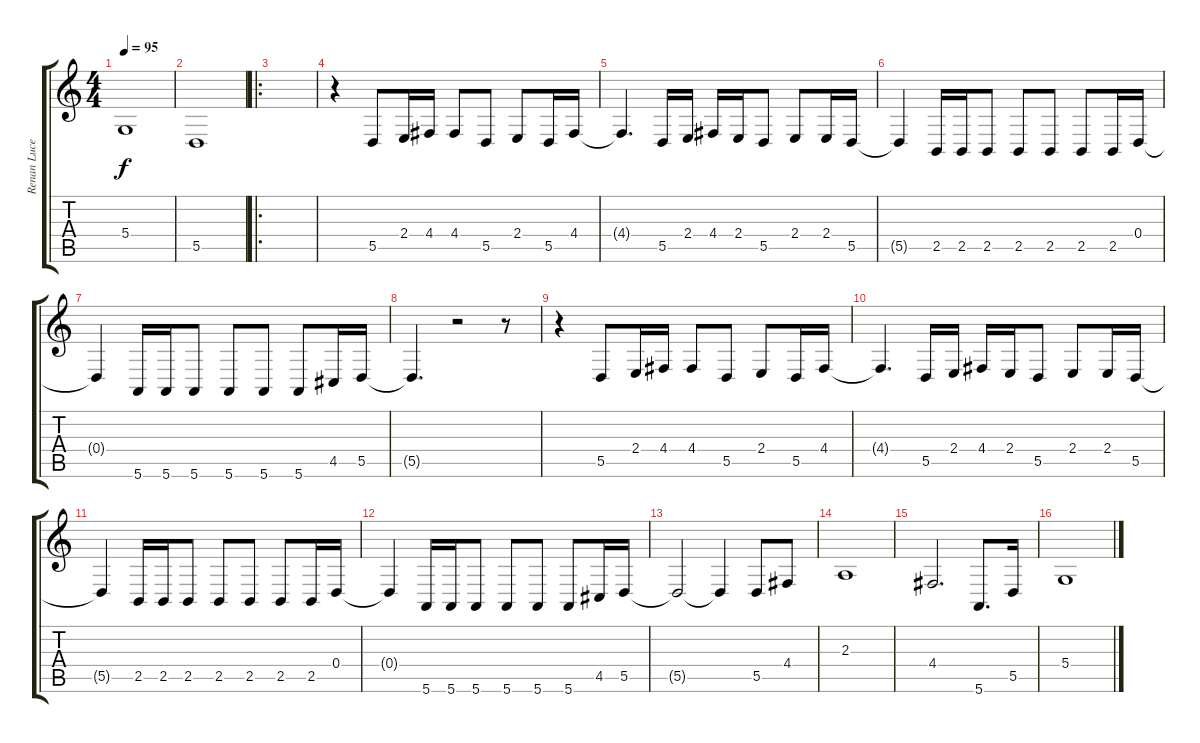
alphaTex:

\track ("Renan Luce Mélodie vocale" "Renan Luce") {instrument harmonica}
\staff {score tabs}
\tuning (E4 B3 G3 D3 A2 E2) {hide}
\ts (4 4)
\tempo 95
\clef g2
\ks c
5.4.1{dy f} |
5.5.1 |
\ro
|
r.4 5.5.8 2.4.16 4.4.16 4.4.8 5.5.8 2.4.8 5.5.16 4.4.16 |
4.4{t}.4{d} 5.5.16 2.4.16 4.4.16 2.4.16 5.5.8 2.4.8 2.4.16 5.5.16 |
5.5{t}.4 2.5.16 2.5.16 2.5.8 2.5.8 2.5.8 2.5.8 2.5.16 0.4.16 |
0.4{t}.4 5.6.16 5.6.16 5.6.8 5.6.8 5.6.8 5.6.8 4.5.16 5.5.16 |
5.5{t}.4{d} r.2 r.8 |
r.4 5.5.8 2.4.16 4.4.16 4.4.8 5.5.8 2.4.8 5.5.16 4.4.16 |
4.4{t}.4{d} 5.5.16 2.4.16 4.4.16 2.4.16 5.5.8 2.4.8 2.4.16 5.5.16 |
5.5{t}.4 2.5.16 2.5.16 2.5.8 2.5.8 2.5.8 2.5.8 2.5.16 0.4.16 |
0.4{t}.4 5.6.16 5.6.16 5.6.8 5.6.8 5.6.8 5.6.8 4.5.16 5.5.16 |
5.5{t}.2 5.5{t}.4 5.5.8 4.4.8 |
2.3.1 |
4.4.2{d} 5.6.8{d} 5.5.16 |
5.4.1
